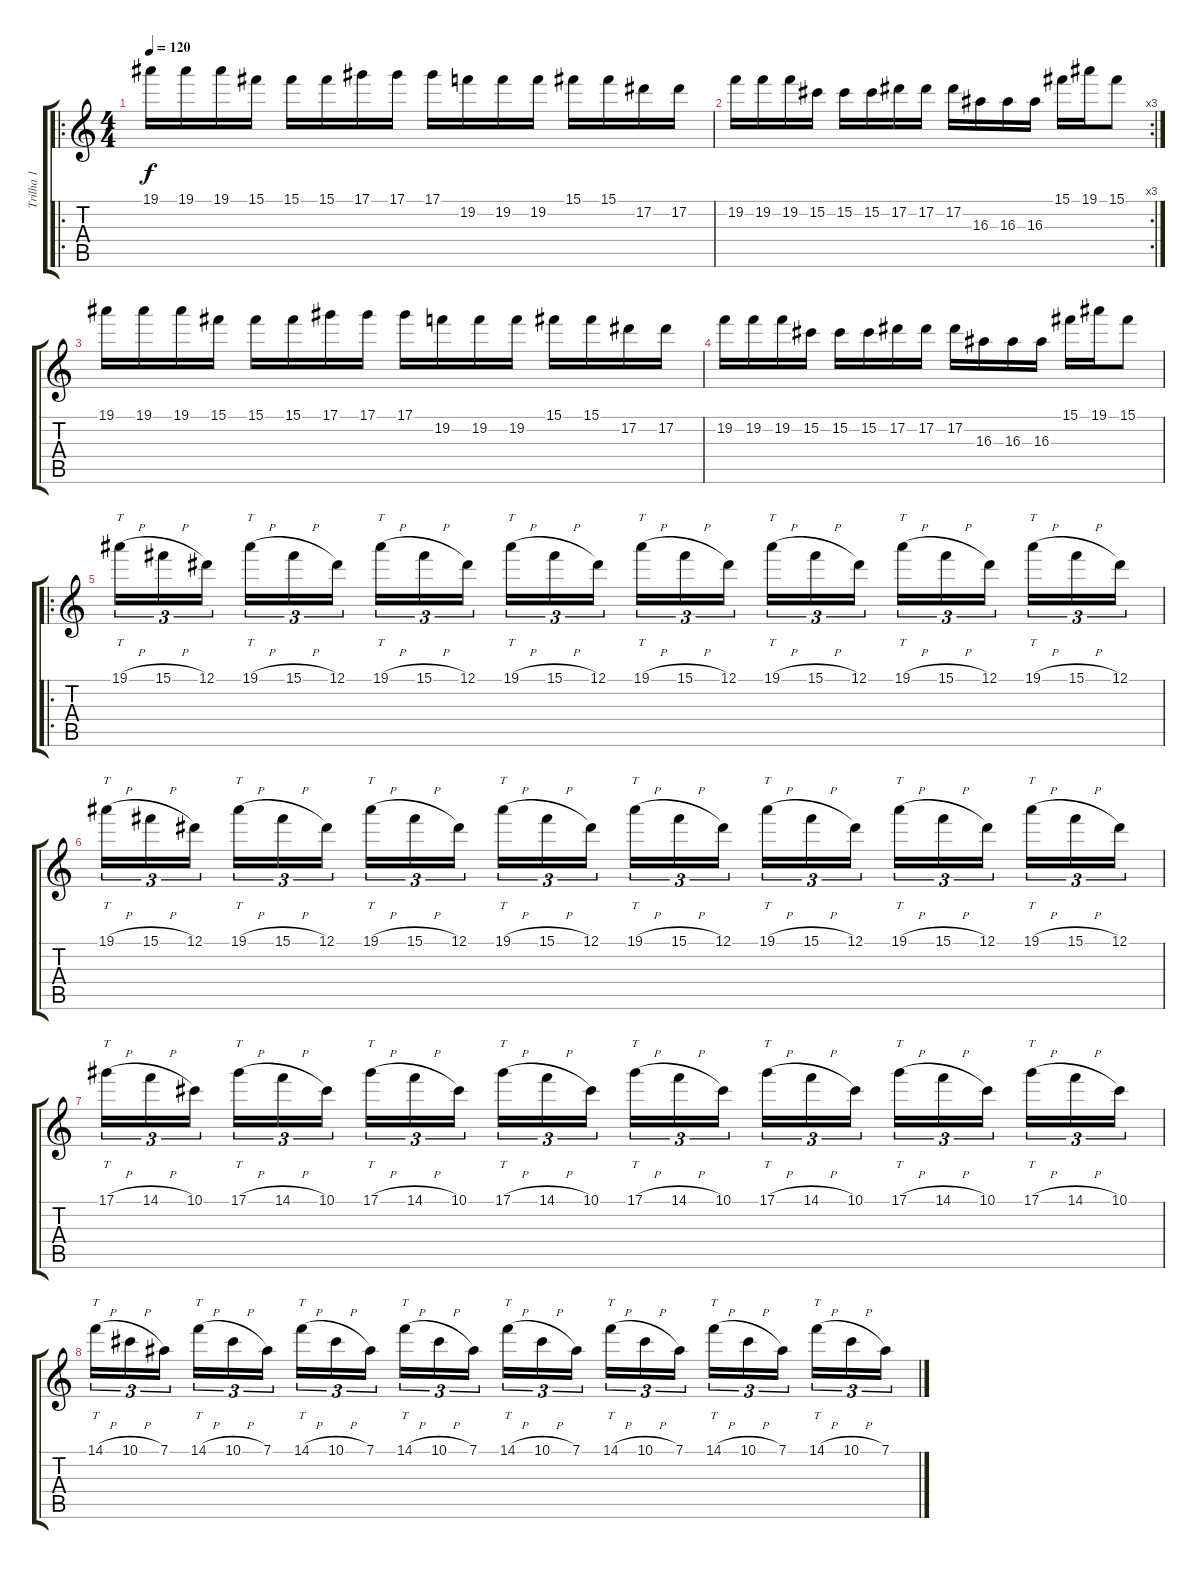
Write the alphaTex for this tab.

\track ("Trilha 1" "Trilha 1") {instrument distortionguitar}
\staff {score tabs}
\tuning (Eb4 Bb3 Gb3 Db3 Ab2 Eb2) {hide}
\ro
\ts (4 4)
\tempo 120
\clef g2
\ks c
19.1.16{dy f instrument electricguitarmuted} 19.1.16 19.1.16 15.1.16 15.1.16 15.1.16 17.1.16 17.1.16 17.1.16 19.2.16 19.2.16 19.2.16 15.1.16 15.1.16 17.2.16 17.2.16 |
\rc 3
19.2.16 19.2.16 19.2.16 15.2.16 15.2.16 15.2.16 17.2.16 17.2.16 17.2.16 16.3.16 16.3.16 16.3.16 15.1.16 19.1.16 15.1.8 |
19.1.16 19.1.16 19.1.16 15.1.16 15.1.16 15.1.16 17.1.16 17.1.16 17.1.16 19.2.16 19.2.16 19.2.16 15.1.16 15.1.16 17.2.16 17.2.16 |
19.2.16 19.2.16 19.2.16 15.2.16 15.2.16 15.2.16 17.2.16 17.2.16 17.2.16 16.3.16 16.3.16 16.3.16 15.1.16 19.1.16 15.1.8 |
\ro
19.1{h}.16{tt tu (3 2) instrument distortionguitar} 15.1{h}.16{tu (3 2)} 12.1.16{tu (3 2)} 19.1{h}.16{tt tu (3 2)} 15.1{h}.16{tu (3 2)} 12.1.16{tu (3 2)} 19.1{h}.16{tt tu (3 2)} 15.1{h}.16{tu (3 2)} 12.1.16{tu (3 2)} 19.1{h}.16{tt tu (3 2)} 15.1{h}.16{tu (3 2)} 12.1.16{tu (3 2)} 19.1{h}.16{tt tu (3 2)} 15.1{h}.16{tu (3 2)} 12.1.16{tu (3 2)} 19.1{h}.16{tt tu (3 2)} 15.1{h}.16{tu (3 2)} 12.1.16{tu (3 2)} 19.1{h}.16{tt tu (3 2)} 15.1{h}.16{tu (3 2)} 12.1.16{tu (3 2)} 19.1{h}.16{tt tu (3 2)} 15.1{h}.16{tu (3 2)} 12.1.16{tu (3 2)} |
19.1{h}.16{tt tu (3 2)} 15.1{h}.16{tu (3 2)} 12.1.16{tu (3 2)} 19.1{h}.16{tt tu (3 2)} 15.1{h}.16{tu (3 2)} 12.1.16{tu (3 2)} 19.1{h}.16{tt tu (3 2)} 15.1{h}.16{tu (3 2)} 12.1.16{tu (3 2)} 19.1{h}.16{tt tu (3 2)} 15.1{h}.16{tu (3 2)} 12.1.16{tu (3 2)} 19.1{h}.16{tt tu (3 2)} 15.1{h}.16{tu (3 2)} 12.1.16{tu (3 2)} 19.1{h}.16{tt tu (3 2)} 15.1{h}.16{tu (3 2)} 12.1.16{tu (3 2)} 19.1{h}.16{tt tu (3 2)} 15.1{h}.16{tu (3 2)} 12.1.16{tu (3 2)} 19.1{h}.16{tt tu (3 2)} 15.1{h}.16{tu (3 2)} 12.1.16{tu (3 2)} |
17.1{h}.16{tt tu (3 2)} 14.1{h}.16{tu (3 2)} 10.1.16{tu (3 2)} 17.1{h}.16{tt tu (3 2)} 14.1{h}.16{tu (3 2)} 10.1.16{tu (3 2)} 17.1{h}.16{tt tu (3 2)} 14.1{h}.16{tu (3 2)} 10.1.16{tu (3 2)} 17.1{h}.16{tt tu (3 2)} 14.1{h}.16{tu (3 2)} 10.1.16{tu (3 2)} 17.1{h}.16{tt tu (3 2)} 14.1{h}.16{tu (3 2)} 10.1.16{tu (3 2)} 17.1{h}.16{tt tu (3 2)} 14.1{h}.16{tu (3 2)} 10.1.16{tu (3 2)} 17.1{h}.16{tt tu (3 2)} 14.1{h}.16{tu (3 2)} 10.1.16{tu (3 2)} 17.1{h}.16{tt tu (3 2)} 14.1{h}.16{tu (3 2)} 10.1.16{tu (3 2)} |
14.1{h}.16{tt tu (3 2)} 10.1{h}.16{tu (3 2)} 7.1.16{tu (3 2)} 14.1{h}.16{tt tu (3 2)} 10.1{h}.16{tu (3 2)} 7.1.16{tu (3 2)} 14.1{h}.16{tt tu (3 2)} 10.1{h}.16{tu (3 2)} 7.1.16{tu (3 2)} 14.1{h}.16{tt tu (3 2)} 10.1{h}.16{tu (3 2)} 7.1.16{tu (3 2)} 14.1{h}.16{tt tu (3 2)} 10.1{h}.16{tu (3 2)} 7.1.16{tu (3 2)} 14.1{h}.16{tt tu (3 2)} 10.1{h}.16{tu (3 2)} 7.1.16{tu (3 2)} 14.1{h}.16{tt tu (3 2)} 10.1{h}.16{tu (3 2)} 7.1.16{tu (3 2)} 14.1{h}.16{tt tu (3 2)} 10.1{h}.16{tu (3 2)} 7.1.16{tu (3 2)}
